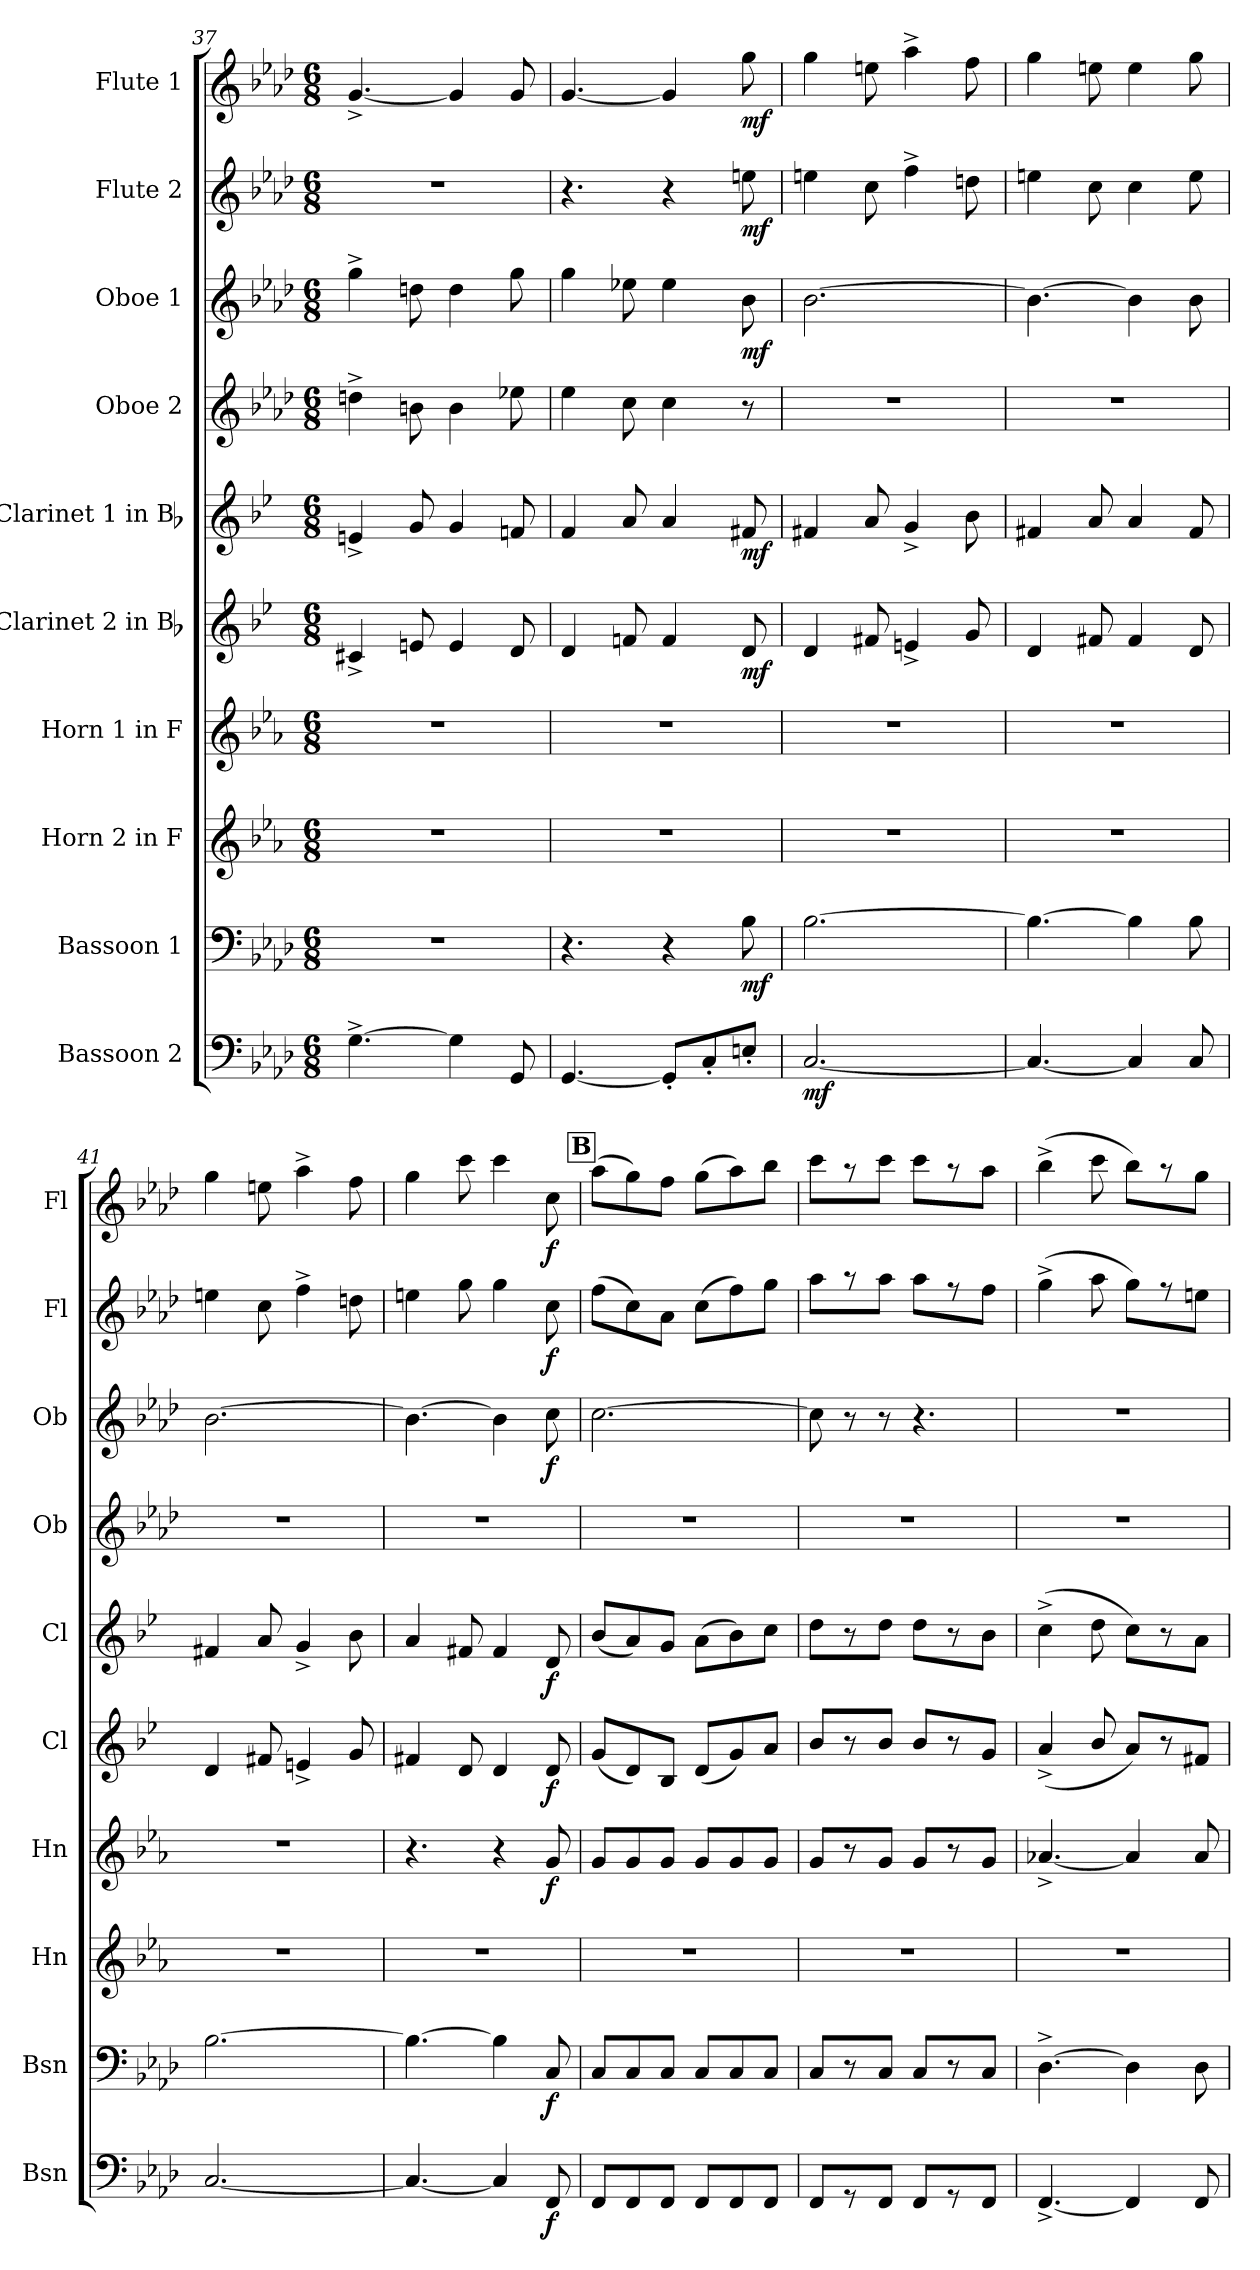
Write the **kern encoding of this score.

**kern	**dynam	**kern	**dynam	**kern	**kern	**dynam	**kern	**dynam	**kern	**dynam	**kern	**kern	**dynam	**kern	**dynam	**kern	**dynam
*part10	*part10	*part9	*part9	*part8	*part7	*part7	*part6	*part6	*part5	*part5	*part4	*part3	*part3	*part2	*part2	*part1	*part1
*staff10	*staff10	*staff9	*staff9	*staff8	*staff7	*staff7	*staff6	*staff6	*staff5	*staff5	*staff4	*staff3	*staff3	*staff2	*staff2	*staff1	*staff1
*I"Bassoon 2	*	*I"Bassoon 1	*	*I"Horn 2 in F	*I"Horn 1 in F	*	*I"Clarinet 2 in Bb	*	*I"Clarinet 1 in Bb	*	*I"Oboe 2	*I"Oboe 1	*	*I"Flute 2	*	*I"Flute 1	*
*I'Bsn	*	*I'Bsn	*	*I'Hn	*I'Hn	*	*I'Cl	*	*I'Cl	*	*I'Ob	*I'Ob	*	*I'Fl	*	*I'Fl	*
*clefF4	*	*clefF4	*	*clefG2	*clefG2	*	*clefG2	*	*clefG2	*	*clefG2	*clefG2	*	*clefG2	*	*clefG2	*
*	*	*	*	*ITrd4c7	*ITrd4c7	*	*ITrd1c2	*	*ITrd1c2	*	*	*	*	*	*	*	*
*k[b-e-a-d-]	*	*k[b-e-a-d-]	*	*k[b-e-a-d-]	*k[b-e-a-d-]	*	*k[b-e-a-d-]	*	*k[b-e-a-d-]	*	*k[b-e-a-d-]	*k[b-e-a-d-]	*	*k[b-e-a-d-]	*	*k[b-e-a-d-]	*
*M6/8	*	*M6/8	*	*M6/8	*M6/8	*	*M6/8	*	*M6/8	*	*M6/8	*M6/8	*	*M6/8	*	*M6/8	*
=37	=37	=37	=37	=37	=37	=37	=37	=37	=37	=37	=37	=37	=37	=37	=37	=37	=37
[4.G^\	.	2.r	.	2.r	2.r	.	4Bn^/	.	4dn^/	.	4ddn^\	4gg^\	.	2.r	.	[4.g^/	.
.	.	.	.	.	.	.	8dn/	.	8f/	.	8bn\	8ddn\	.	.	.	.	.
4G\]	.	.	.	.	.	.	4d/	.	4f/	.	4b\	4dd\	.	.	.	4g/]	.
8GG/	.	.	.	.	.	.	8c/	.	8e-X/	.	8ee-X\	8gg\	.	.	.	8g/	.
=38	=38	=38	=38	=38	=38	=38	=38	=38	=38	=38	=38	=38	=38	=38	=38	=38	=38
[4.GG/	.	4.r	.	2.r	2.r	.	4c/	.	4e-/	.	4ee-\	4gg\	.	4.r	.	[4.g/	.
.	.	.	.	.	.	.	8e-X/	.	8g/	.	8cc\	8ee-X\	.	.	.	.	.
8GG'/L]	.	4r	.	.	.	.	4e-/	.	4g/	.	4cc\	4ee-\	.	4r	.	4g/]	.
8C'/	.	.	.	.	.	.	.	.	.	.	.	.	.	.	.	.	.
!	!	!	!LO:DY:b	!	!	!	!	!LO:DY:b	!	!LO:DY:b	!	!	!LO:DY:b	!	!LO:DY:b	!	!LO:DY:b
8En'/J	.	8B-\	mf	.	.	.	8c/	mf	8en/	mf	8r	8b-\	mf	8een\	mf	8gg\	mf
=39	=39	=39	=39	=39	=39	=39	=39	=39	=39	=39	=39	=39	=39	=39	=39	=39	=39
!	!LO:DY:b	!	!	!	!	!	!	!	!	!	!	!	!	!	!	!	!
[2.C/	mf	[2.B-\	.	2.r	2.r	.	4c/	.	4en/	.	2.r	[2.b-\	.	4een\	.	4gg\	.
.	.	.	.	.	.	.	8en/	.	8g/	.	.	.	.	8cc\	.	8een\	.
.	.	.	.	.	.	.	4dn^/	.	4f^/	.	.	.	.	4ff^\	.	4aa-^\	.
.	.	.	.	.	.	.	8f/	.	8a-\	.	.	.	.	8ddn\	.	8ff\	.
=40	=40	=40	=40	=40	=40	=40	=40	=40	=40	=40	=40	=40	=40	=40	=40	=40	=40
4.C/_	.	4.B-\_	.	2.r	2.r	.	4c/	.	4en/	.	2.r	4.b-\_	.	4een\	.	4gg\	.
.	.	.	.	.	.	.	8en/	.	8g/	.	.	.	.	8cc\	.	8een\	.
4C/]	.	4B-\]	.	.	.	.	4e/	.	4g/	.	.	4b-\]	.	4cc\	.	4ee\	.
8C/	.	8B-\	.	.	.	.	8c/	.	8e/	.	.	8b-\	.	8ee\	.	8gg\	.
=41	=41	=41	=41	=41	=41	=41	=41	=41	=41	=41	=41	=41	=41	=41	=41	=41	=41
[2.C/	.	[2.B-\	.	2.r	2.r	.	4c/	.	4en/	.	2.r	[2.b-\	.	4een\	.	4gg\	.
.	.	.	.	.	.	.	8en/	.	8g/	.	.	.	.	8cc\	.	8een\	.
.	.	.	.	.	.	.	4dn^/	.	4f^/	.	.	.	.	4ff^\	.	4aa-^\	.
.	.	.	.	.	.	.	8f/	.	8a-\	.	.	.	.	8ddn\	.	8ff\	.
=42	=42	=42	=42	=42	=42	=42	=42	=42	=42	=42	=42	=42	=42	=42	=42	=42	=42
4.C/_	.	4.B-\_	.	2.r	4.r	.	4en/	.	4g/	.	2.r	4.b-\_	.	4een\	.	4gg\	.
.	.	.	.	.	.	.	8c/	.	8en/	.	.	.	.	8gg\	.	8ccc\	.
4C/]	.	4B-\]	.	.	4r	.	4c/	.	4e/	.	.	4b-\]	.	4gg\	.	4ccc\	.
!	!LO:DY:b	!	!LO:DY:b	!	!	!LO:DY:b	!	!LO:DY:b	!	!LO:DY:b	!	!	!LO:DY:b	!	!LO:DY:b	!	!LO:DY:b
8FF/	f	8C/	f	.	8c/	f	8c/	f	8c/	f	.	8cc\	f	8cc\	f	8cc\	f
!!LO:PB:g=z
!!LO:REH:place=s1:a:B:cj:fs=14:t=B
=43	=43	=43	=43	=43	=43	=43	=43	=43	=43	=43	=43	=43	=43	=43	=43	=43	=43
8FF/L	.	8C/L	.	2.r	8c/L	.	(8f/L	.	(8a-/L	.	2.r	[2.cc\	.	(8ff\L	.	(8aa-\L	.
8FF/	.	8C/	.	.	8c/	.	8c/)	.	8g/)	.	.	.	.	8cc\)	.	8gg\)	.
8FF/J	.	8C/J	.	.	8c/J	.	8A-/J	.	8f/J	.	.	.	.	8a-\J	.	8ff\J	.
8FF/L	.	8C/L	.	.	8c/L	.	(8c/L	.	(8g\L	.	.	.	.	(8cc\L	.	(8gg\L	.
8FF/	.	8C/	.	.	8c/	.	8f/)	.	8a-\)	.	.	.	.	8ff\)	.	8aa-\)	.
8FF/J	.	8C/J	.	.	8c/J	.	8g/J	.	8b-\J	.	.	.	.	8gg\J	.	8bb-\J	.
=44	=44	=44	=44	=44	=44	=44	=44	=44	=44	=44	=44	=44	=44	=44	=44	=44	=44
8FF/L	.	8C/L	.	2.r	8c/L	.	8a-/L	.	8cc\L	.	2.r	8cc\]	.	8aa-\L	.	8ccc\L	.
8r	.	8r	.	.	8r	.	8r	.	8r	.	.	8r	.	8r	.	8r	.
8FF/J	.	8C/J	.	.	8c/J	.	8a-/J	.	8cc\J	.	.	8r	.	8aa-\J	.	8ccc\J	.
8FF/L	.	8C/L	.	.	8c/L	.	8a-/L	.	8cc\L	.	.	4.r	.	8aa-\L	.	8ccc\L	.
8r	.	8r	.	.	8r	.	8r	.	8r	.	.	.	.	8r	.	8r	.
8FF/J	.	8C/J	.	.	8c/J	.	8f/J	.	8a-\J	.	.	.	.	8ff\J	.	8aa-\J	.
=45	=45	=45	=45	=45	=45	=45	=45	=45	=45	=45	=45	=45	=45	=45	=45	=45	=45
[4.FF^/	.	[4.D-^\	.	2.r	[4.d-X^/	.	(4g^/	.	(4b-^\	.	2.r	2.r	.	(4gg^\	.	(4bb-^\	.
.	.	.	.	.	.	.	8a-/	.	8cc\	.	.	.	.	8aa-\	.	8ccc\	.
4FF/]	.	4D-\]	.	.	4d-/]	.	8g/L)	.	8b-\L)	.	.	.	.	8gg\L)	.	8bb-\L)	.
.	.	.	.	.	.	.	8r	.	8r	.	.	.	.	8r	.	8r	.
8FF/	.	8D-\	.	.	8d-/	.	8en/J	.	8g\J	.	.	.	.	8een\J	.	8gg\J	.
=	=	=	=	=	=	=	=	=	=	=	=	=	=	=	=	=	=
*-	*-	*-	*-	*-	*-	*-	*-	*-	*-	*-	*-	*-	*-	*-	*-	*-	*-
